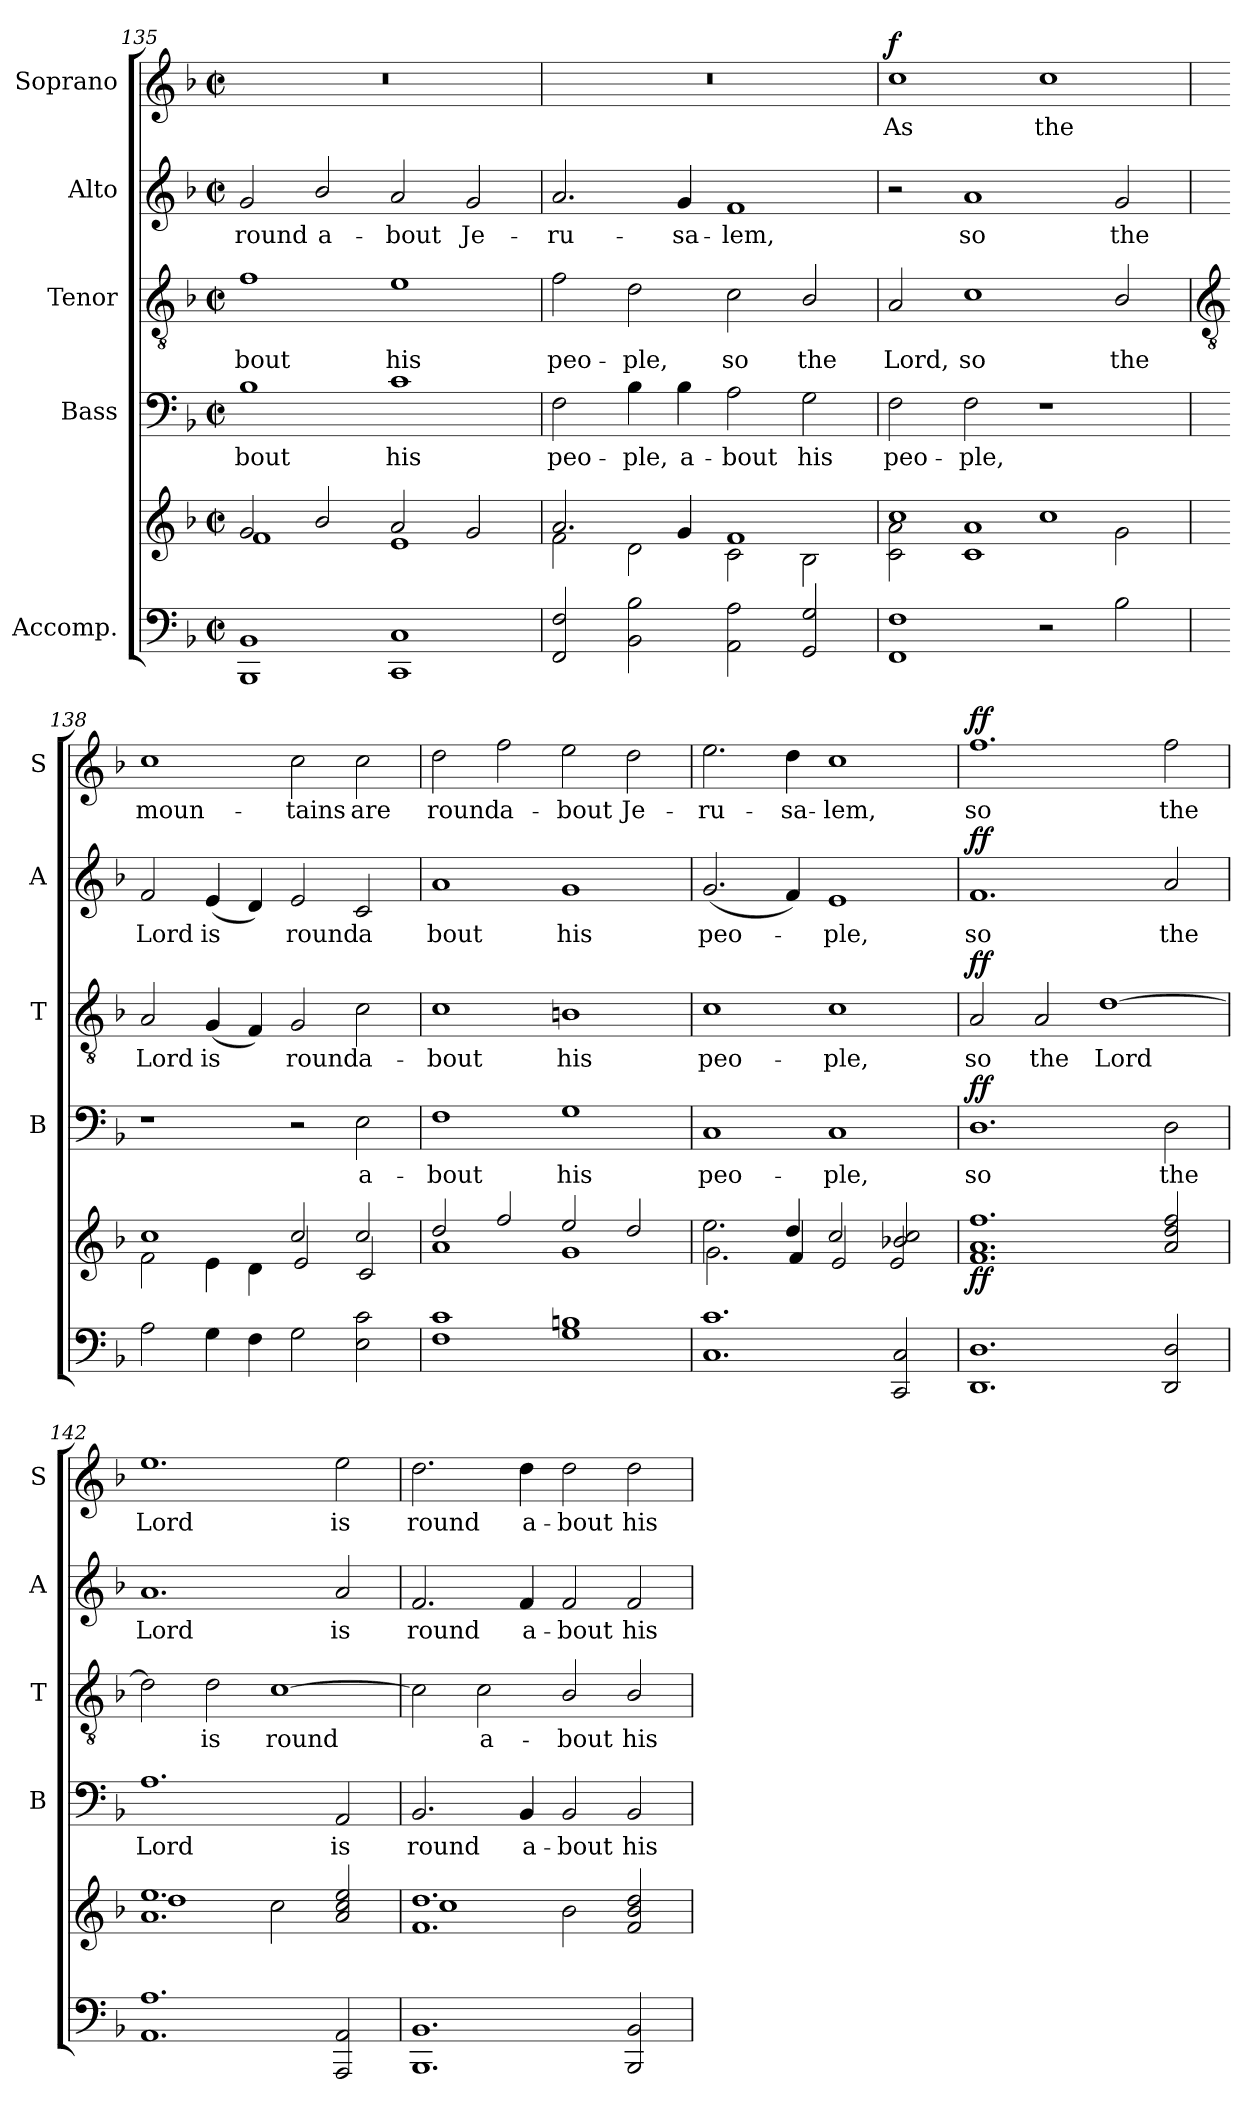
**kern	**kern	**dynam	**kern	**text	**dynam	**kern	**text	**dynam	**kern	**text	**dynam	**kern	**text	**dynam
*part5	*part5	*part5	*part4	*part4	*part4	*part3	*part3	*part3	*part2	*part2	*part2	*part1	*part1	*part1
*staff6	*staff5	*staff5/6	*staff4	*staff4	*staff4	*staff3	*staff3	*staff3	*staff2	*staff2	*staff2	*staff1	*staff1	*staff1
*I"Accomp.	*	*	*I"Bass	*	*	*I"Tenor	*	*	*I"Alto	*	*	*I"Soprano	*	*
*	*	*	*I'B	*	*	*I'T	*	*	*I'A	*	*	*I'S	*	*
*clefF4	*clefG2	*	*clefF4	*	*	*clefGv2	*	*	*clefG2	*	*	*clefG2	*	*
*k[b-]	*k[b-]	*	*k[b-]	*	*	*k[b-]	*	*	*k[b-]	*	*	*k[b-]	*	*
*F:	*F:	*	*F:	*	*	*F:	*	*	*F:	*	*	*F:	*	*
*M4/2	*M4/2	*	*M4/2	*	*	*M4/2	*	*	*M4/2	*	*	*M4/2	*	*
*met(c|)	*met(c|)	*	*met(c|)	*	*	*met(c|)	*	*	*met(c|)	*	*	*met(c|)	*	*
=135	=135	=135	=135	=135	=135	=135	=135	=135	=135	=135	=135	=135	=135	=135
*	*^	*	*	*	*	*	*	*	*	*	*	*	*	*
!	!	!	!	!	!LO:LY:b	!	!	!LO:LY:b	!	!	!LO:LY:b	!	!	!	!
1BBB- 1BB-	2g	1f	.	1B-	-bout	.	1f	-bout	.	2g	round	.	0r	.	.
!	!	!	!	!	!	!	!	!	!	!	!LO:LY:b	!	!	!	!
.	2b-/	.	.	.	.	.	.	.	.	2b-/	a-	.	.	.	.
!	!	!	!	!	!LO:LY:b	!	!	!LO:LY:b	!	!	!LO:LY:b	!	!	!	!
1CC 1C	2a	1e	.	1c	his	.	1e	his	.	2a	-bout	.	.	.	.
!	!	!	!	!	!	!	!	!	!	!	!LO:LY:b	!	!	!	!
.	2g	.	.	.	.	.	.	.	.	2g	Je-	.	.	.	.
=136	=136	=136	=136	=136	=136	=136	=136	=136	=136	=136	=136	=136	=136	=136	=136
!	!	!	!	!	!LO:LY:b	!	!	!LO:LY:b	!	!	!LO:LY:b	!	!	!	!
2FF 2F	2.a	2f\	.	2F	peo-	.	2f	peo-	.	2.a	-ru-	.	0r	.	.
!	!	!	!	!	!LO:LY:b	!	!	!LO:LY:b	!	!	!	!	!	!	!
2BB- 2B-	.	2d\	.	4B-	-ple,	.	2d	-ple,	.	.	.	.	.	.	.
!	!	!	!	!	!LO:LY:b	!	!	!	!	!	!LO:LY:b	!	!	!	!
.	4g	.	.	4B-	a-	.	.	.	.	4g	-sa-	.	.	.	.
!	!	!	!	!	!LO:LY:b	!	!	!LO:LY:b	!	!	!LO:LY:b	!	!	!	!
2AA 2A	1f	2c\	.	2A	-bout	.	2c	so	.	1f	-lem,	.	.	.	.
!	!	!	!	!	!LO:LY:b	!	!	!LO:LY:b	!	!	!	!	!	!	!
2GG 2G	.	2B-\	.	2G	his	.	2B-/	the	.	.	.	.	.	.	.
=137	=137	=137	=137	=137	=137	=137	=137	=137	=137	=137	=137	=137	=137	=137	=137
!	!	!	!	!	!LO:LY:b	!	!	!LO:LY:b	!	!	!	!	!	!LO:LY:b	!LO:DY:b
1FF 1F	1cc	2c\ 2a\	.	2F	peo-	.	2A	Lord,	.	2r	.	.	1cc	As	f
!	!	!	!	!	!LO:LY:b	!	!	!LO:LY:b	!	!	!LO:LY:b	!	!	!	!
.	.	1c 1a	.	2F	-ple,	.	1c	so	.	1a	so	.	.	.	.
!	!	!	!	!	!	!	!	!	!	!	!	!	!	!LO:LY:b	!
2r	1cc	.	.	1r	.	.	.	.	.	.	.	.	1cc	the	.
!	!	!	!	!	!	!	!	!LO:LY:b	!	!	!LO:LY:b	!	!	!	!
2B-	.	2g\	.	.	.	.	2B-/	the	.	2g	the	.	.	.	.
!!LO:LB:g=z
=138	=138	=138	=138	=138	=138	=138	=138	=138	=138	=138	=138	=138	=138	=138	=138
*	*	*	*	*	*	*	*clefGv2	*	*	*	*	*	*	*	*
!	!	!	!	!	!	!	!	!LO:LY:b	!	!	!LO:LY:b	!	!	!LO:LY:b	!
2A	1cc/	2f\	.	1r	.	.	2A	Lord	.	2f	Lord	.	1cc	moun-	.
!	!	!	!	!	!	!	!	!LO:LY:b	!	!	!LO:LY:b	!	!	!	!
4G	.	4e\	.	.	.	.	(<4G	is	.	(<4e	is	.	.	.	.
4F	.	4d\	.	.	.	.	4F)	.	.	4d)	.	.	.	.	.
!	!	!	!	!	!	!	!	!LO:LY:b	!	!	!LO:LY:b	!	!	!LO:LY:b	!
2G	2cc/	2e/	.	2r	.	.	2G	round	.	2e	round	.	2cc	-tains	.
!	!	!	!	!	!LO:LY:b	!	!	!LO:LY:b	!	!	!LO:LY:b	!	!	!LO:LY:b	!
2E 2c	2cc/	2c/	.	2E	a-	.	2c	a-	.	2c	a	.	2cc	are	.
=139	=139	=139	=139	=139	=139	=139	=139	=139	=139	=139	=139	=139	=139	=139	=139
!	!	!	!	!	!LO:LY:b	!	!	!LO:LY:b	!	!	!LO:LY:b	!	!	!LO:LY:b	!
1F 1c	2dd/	1a\	.	1F	-bout	.	1c	-bout	.	1a	bout	.	2dd	round	.
!	!	!	!	!	!	!	!	!	!	!	!	!	!	!LO:LY:b	!
.	2ff/	.	.	.	.	.	.	.	.	.	.	.	2ff	a-	.
!	!	!	!	!	!LO:LY:b	!	!	!LO:LY:b	!	!	!LO:LY:b	!	!	!LO:LY:b	!
1G 1Bn	2ee/	1g\	.	1G	his	.	1Bn	his	.	1g	his	.	2ee	-bout	.
!	!	!	!	!	!	!	!	!	!	!	!	!	!	!LO:LY:b	!
.	2dd/	.	.	.	.	.	.	.	.	.	.	.	2dd	Je-	.
=140	=140	=140	=140	=140	=140	=140	=140	=140	=140	=140	=140	=140	=140	=140	=140
!	!	!	!	!	!LO:LY:b	!	!	!LO:LY:b	!	!	!LO:LY:b	!	!	!LO:LY:b	!
1.C 1.c	2.ee\	2.g\	.	1C	peo-	.	1c	peo-	.	(<2.g	peo-	.	2.ee	-ru-	.
!	!	!	!	!	!	!	!	!	!	!	!	!	!	!LO:LY:b	!
.	4dd/	4f/	.	.	.	.	.	.	.	4f)	.	.	4dd	-sa-	.
!	!	!	!	!	!LO:LY:b	!	!	!LO:LY:b	!	!	!LO:LY:b	!	!	!LO:LY:b	!
.	2cc/	2e/	.	1C	-ple,	.	1c	-ple,	.	1e	ple,	.	1cc	-lem,	.
2CC 2C	2b-X/ 2cc/	2e/	.	.	.	.	.	.	.	.	.	.	.	.	.
=141	=141	=141	=141	=141	=141	=141	=141	=141	=141	=141	=141	=141	=141	=141	=141
!	!	!	!LO:DY:b	!	!LO:LY:b	!LO:DY:b	!	!LO:LY:b	!LO:DY:b	!	!LO:LY:b	!LO:DY:b	!	!LO:LY:b	!LO:DY:b
1.DD 1.D	1.f/ 1.a/ 1.ff/	0ryy	ff	1.D	so	ff	2A	so	ff	1.f	so	ff	1.ff	so	ff
!	!	!	!	!	!	!	!	!LO:LY:b	!	!	!	!	!	!	!
.	.	.	.	.	.	.	2A	the	.	.	.	.	.	.	.
!	!	!	!	!	!	!	!	!LO:LY:b	!	!	!	!	!	!	!
.	.	.	.	.	.	.	[1d	Lord	.	.	.	.	.	.	.
!	!	!	!	!	!LO:LY:b	!	!	!	!	!	!LO:LY:b	!	!	!LO:LY:b	!
2DD 2D	2a/ 2dd/ 2ff/	.	.	2D	the	.	.	.	.	2a	the	.	2ff	the	.
=142	=142	=142	=142	=142	=142	=142	=142	=142	=142	=142	=142	=142	=142	=142	=142
!	!	!	!	!	!LO:LY:b	!	!	!	!	!	!LO:LY:b	!	!	!LO:LY:b	!
1.AA 1.A	1.a/ 1.ee/	1dd\	.	1.A	Lord	.	2d]	.	.	1.a	Lord	.	1.ee	Lord	.
!	!	!	!	!	!	!	!	!LO:LY:b	!	!	!	!	!	!	!
.	.	.	.	.	.	.	2d	is	.	.	.	.	.	.	.
!	!	!	!	!	!	!	!	!LO:LY:b	!	!	!	!	!	!	!
.	.	2cc\	.	.	.	.	[1c	round	.	.	.	.	.	.	.
!	!	!	!	!	!LO:LY:b	!	!	!	!	!	!LO:LY:b	!	!	!LO:LY:b	!
2AAA 2AA	2a/ 2cc/ 2ee/	2ryy	.	2AA	is	.	.	.	.	2a	is	.	2ee	is	.
=143	=143	=143	=143	=143	=143	=143	=143	=143	=143	=143	=143	=143	=143	=143	=143
!	!	!	!	!	!LO:LY:b	!	!	!	!	!	!LO:LY:b	!	!	!LO:LY:b	!
1.BBB- 1.BB-	1.f/ 1.dd/	1cc\	.	2.BB-	round	.	2c]	.	.	2.f	round	.	2.dd	round	.
!	!	!	!	!	!	!	!	!LO:LY:b	!	!	!	!	!	!	!
.	.	.	.	.	.	.	2c	a-	.	.	.	.	.	.	.
!	!	!	!	!	!LO:LY:b	!	!	!	!	!	!LO:LY:b	!	!	!LO:LY:b	!
.	.	.	.	4BB-	a-	.	.	.	.	4f	a-	.	4dd	a-	.
!	!	!	!	!	!LO:LY:b	!	!	!LO:LY:b	!	!	!LO:LY:b	!	!	!LO:LY:b	!
.	.	2b-\	.	2BB-	-bout	.	2B-/	-bout	.	2f	-bout	.	2dd	-bout	.
!	!	!	!	!	!LO:LY:b	!	!	!LO:LY:b	!	!	!LO:LY:b	!	!	!LO:LY:b	!
2BBB- 2BB-	2f/ 2b-/ 2dd/	2ryy	.	2BB-	his	.	2B-/	his	.	2f	his	.	2dd	his	.
*	*v	*v	*	*	*	*	*	*	*	*	*	*	*	*	*
=	=	=	=	=	=	=	=	=	=	=	=	=	=	=
*-	*-	*-	*-	*-	*-	*-	*-	*-	*-	*-	*-	*-	*-	*-
